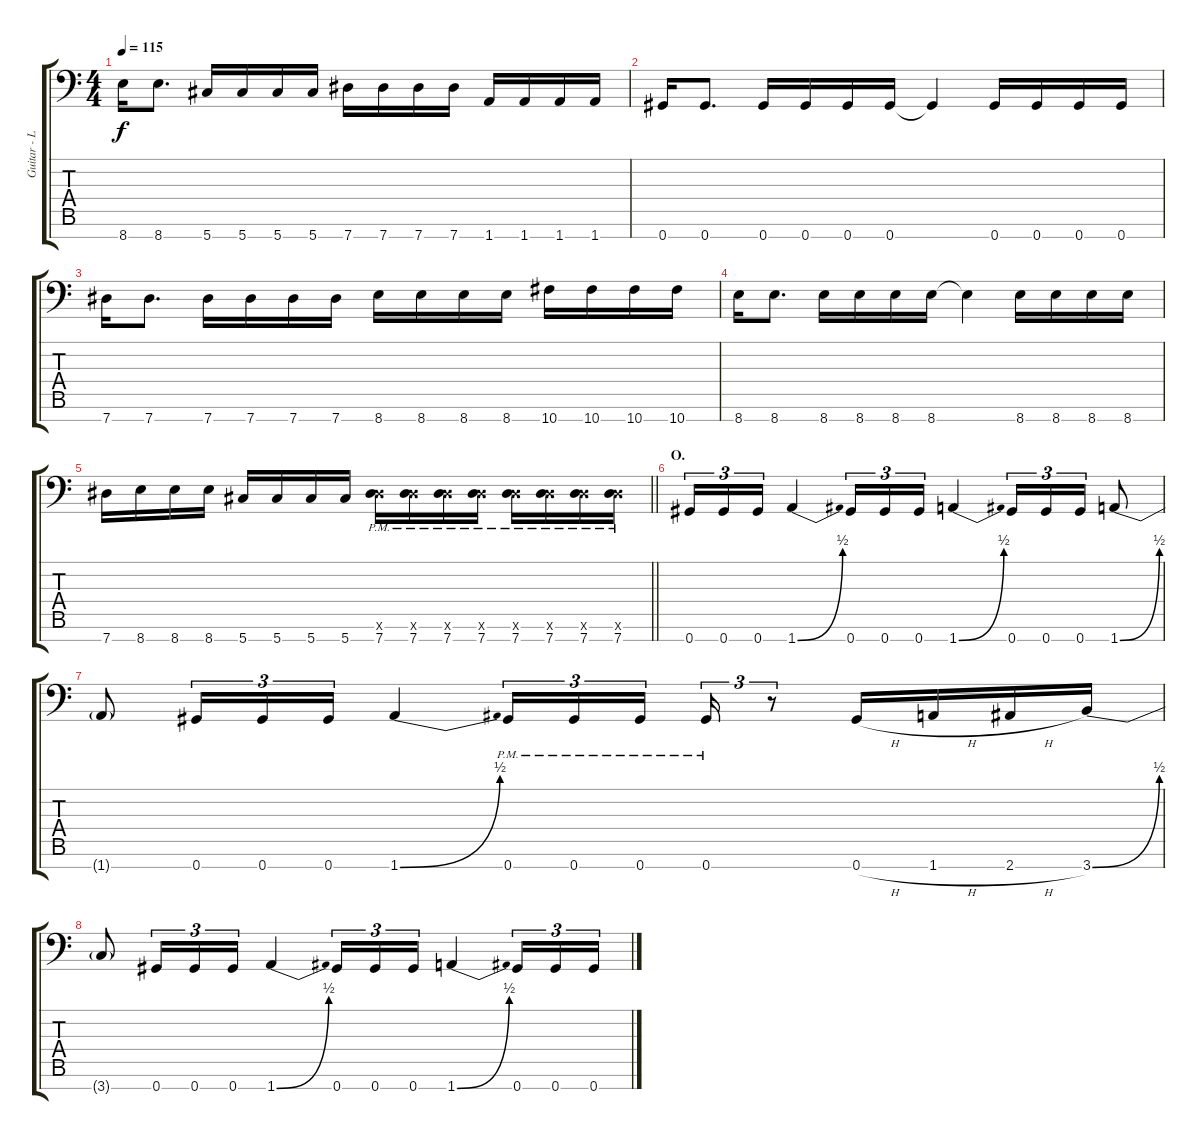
\track ("Guitar - Left" "Guitar - L") {instrument distortionguitar}
\staff {score tabs}
\tuning (Eb4 Bb3 F3 Db3 Ab2 Eb2 Ab1) {hide}
\ts (4 4)
\tempo 115
\clef f4
\ks c
8.7.16{dy f} 8.7.8{d} 5.7.16 5.7.16 5.7.16 5.7.16 7.7.16 7.7.16 7.7.16 7.7.16 1.7.16 1.7.16 1.7.16 1.7.16 |
0.7.16 0.7.8{d} 0.7.16 0.7.16 0.7.16 0.7.16 0.7{t}.4 0.7.16 0.7.16 0.7.16 0.7.16 |
7.7.16 7.7.8{d} 7.7.16 7.7.16 7.7.16 7.7.16 8.7.16 8.7.16 8.7.16 8.7.16 10.7.16 10.7.16 10.7.16 10.7.16 |
8.7.16 8.7.8{d} 8.7.16 8.7.16 8.7.16 8.7.16 8.7{t}.4 8.7.16 8.7.16 8.7.16 8.7.16 |
\barLineRight lightlight
7.7.16 8.7.16 8.7.16 8.7.16 5.7.16 5.7.16 5.7.16 5.7.16 (0.6{x} 7.7{pm}).16 (0.6{x} 7.7{pm}).16 (0.6{x} 7.7{pm}).16 (0.6{x} 7.7{pm}).16 (0.6{x} 7.7{pm}).16 (0.6{x} 7.7{pm}).16 (0.6{x} 7.7{pm}).16 (0.6{x} 7.7{pm}).16 |
\section ("" "O.")
0.7.16{tu (3 2)} 0.7.16{tu (3 2)} 0.7.16{tu (3 2)} 1.7{be (bend 0 0 60 2)}.4 0.7.16{tu (3 2)} 0.7.16{tu (3 2)} 0.7.16{tu (3 2)} 1.7{be (bend 0 0 60 2)}.4 0.7.16{tu (3 2)} 0.7.16{tu (3 2)} 0.7.16{tu (3 2)} 1.7{be (bend 0 0 60 2)}.8 |
1.7{t}.8 0.7.16{tu (3 2)} 0.7.16{tu (3 2)} 0.7.16{tu (3 2)} 1.7{be (bend 0 0 60 2)}.4 0.7{pm}.16{tu (3 2)} 0.7{pm}.16{tu (3 2)} 0.7{pm}.16{tu (3 2) beam splitsecondary} 0.7{pm}.16{tu (3 2)} r.8{tu (3 2)} 0.7{h}.16 1.7{h}.16 2.7{h}.16 3.7{be (bend 0 0 60 2)}.16 |
3.7{t}.8 0.7.16{tu (3 2)} 0.7.16{tu (3 2)} 0.7.16{tu (3 2)} 1.7{be (bend 0 0 60 2)}.4 0.7.16{tu (3 2)} 0.7.16{tu (3 2)} 0.7.16{tu (3 2)} 1.7{be (bend 0 0 60 2)}.4 0.7.16{tu (3 2)} 0.7.16{tu (3 2)} 0.7.16{tu (3 2)}
